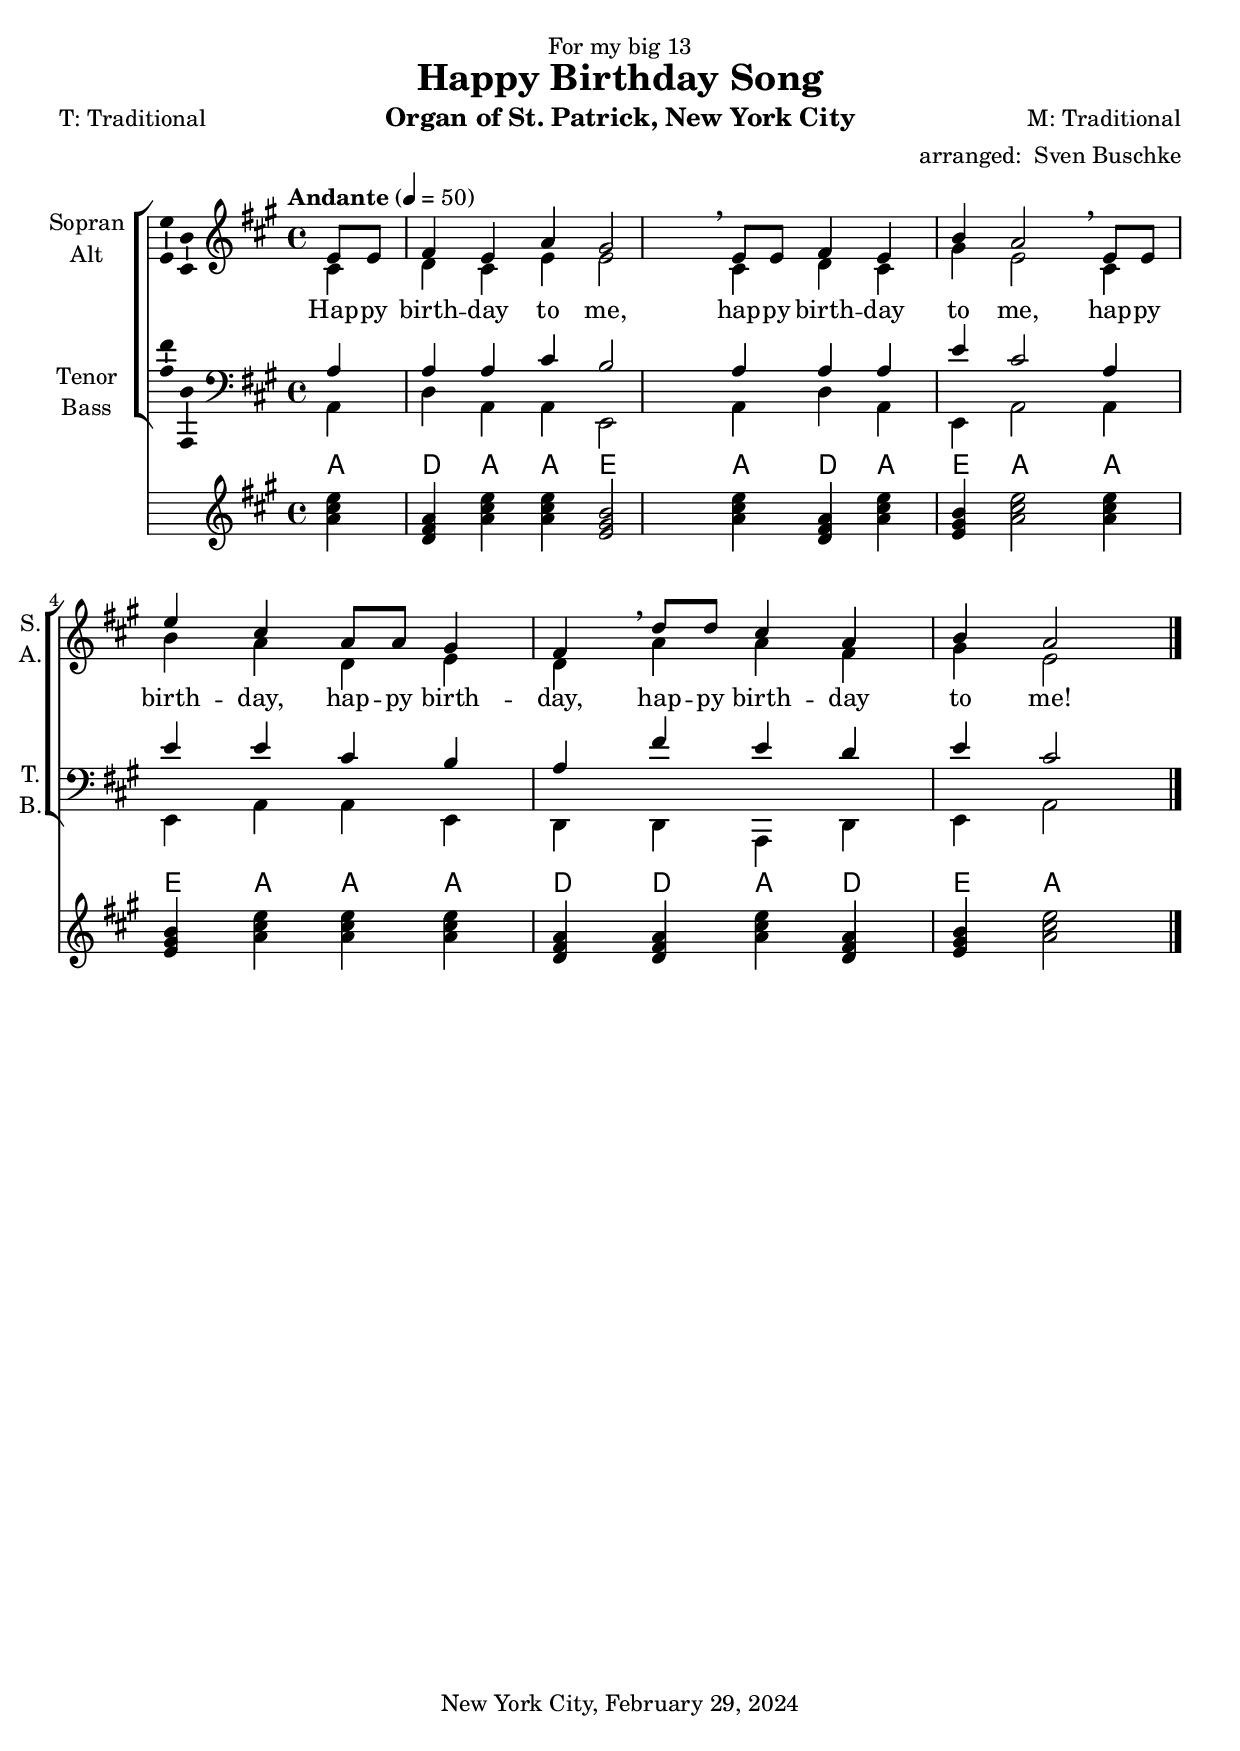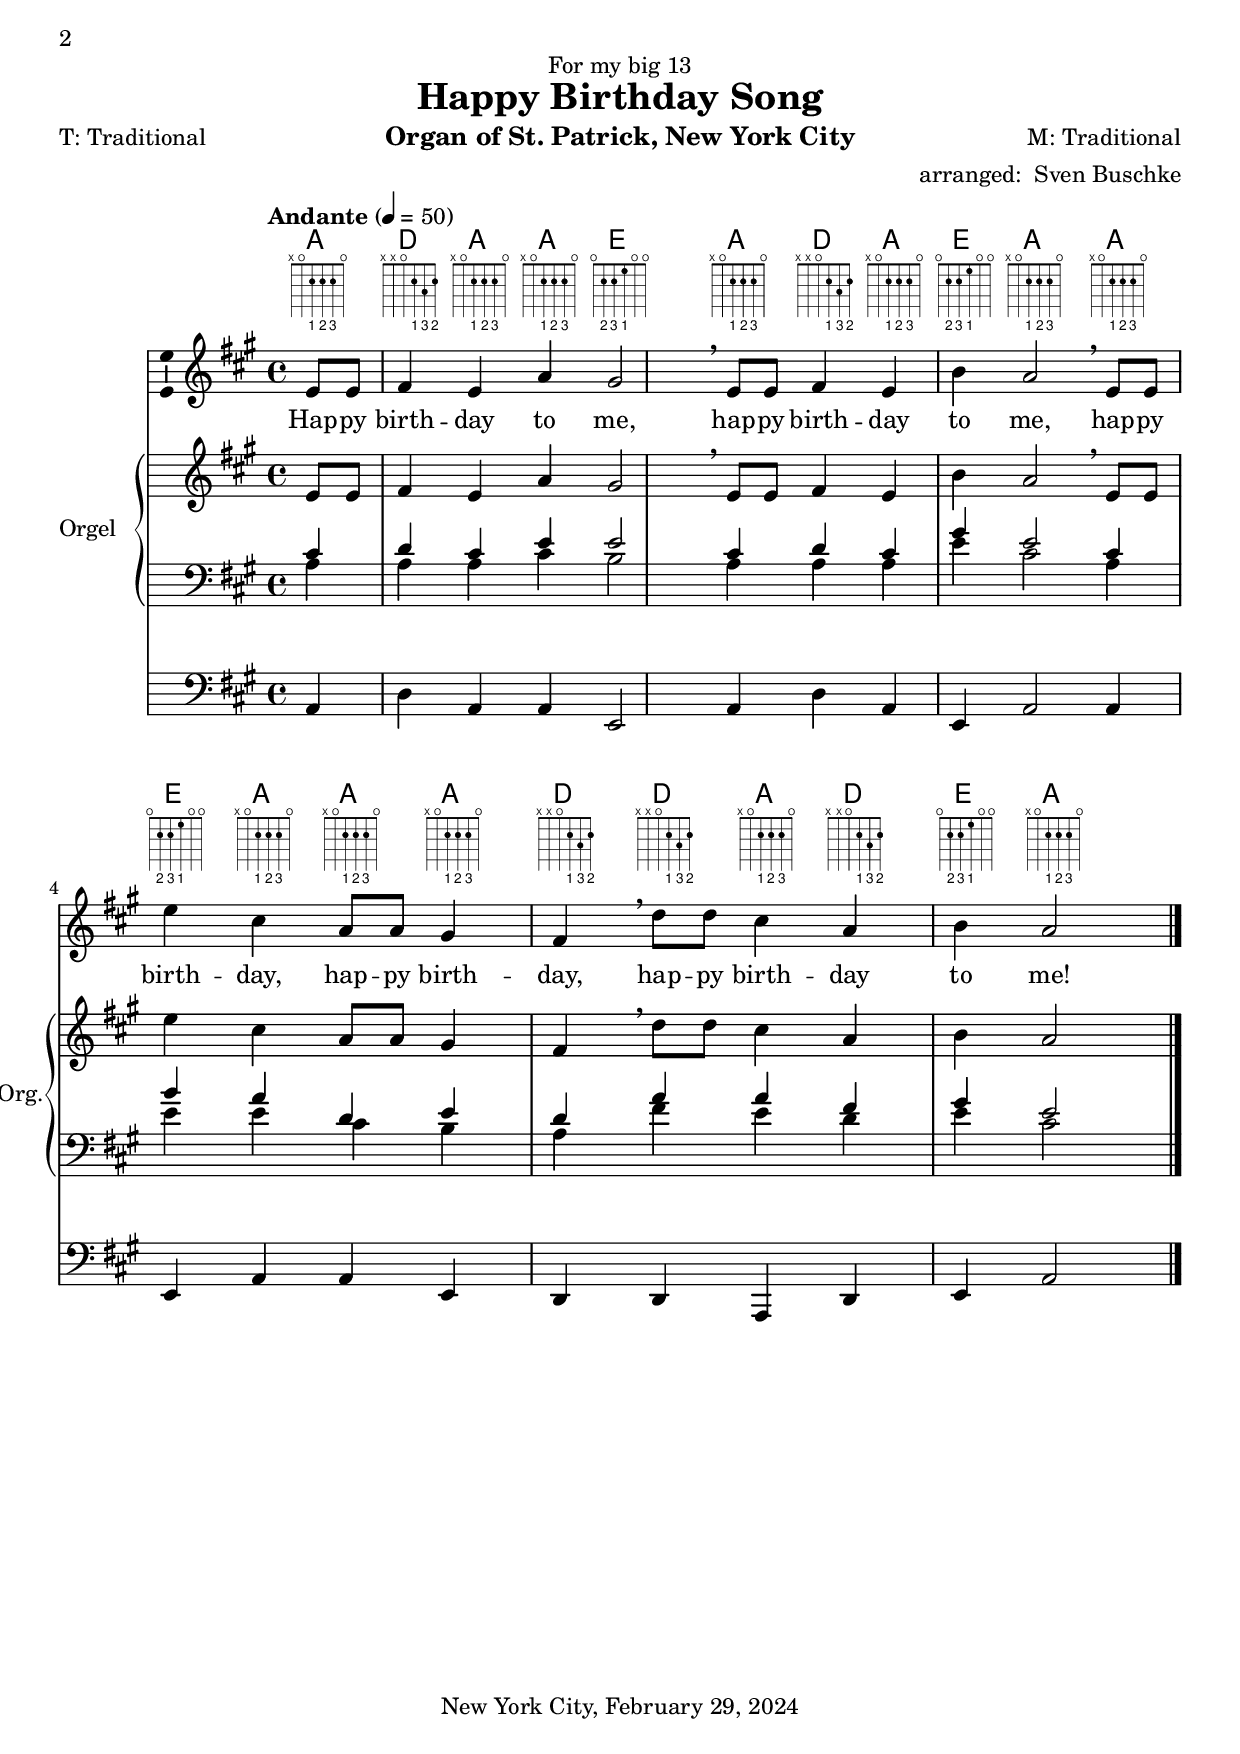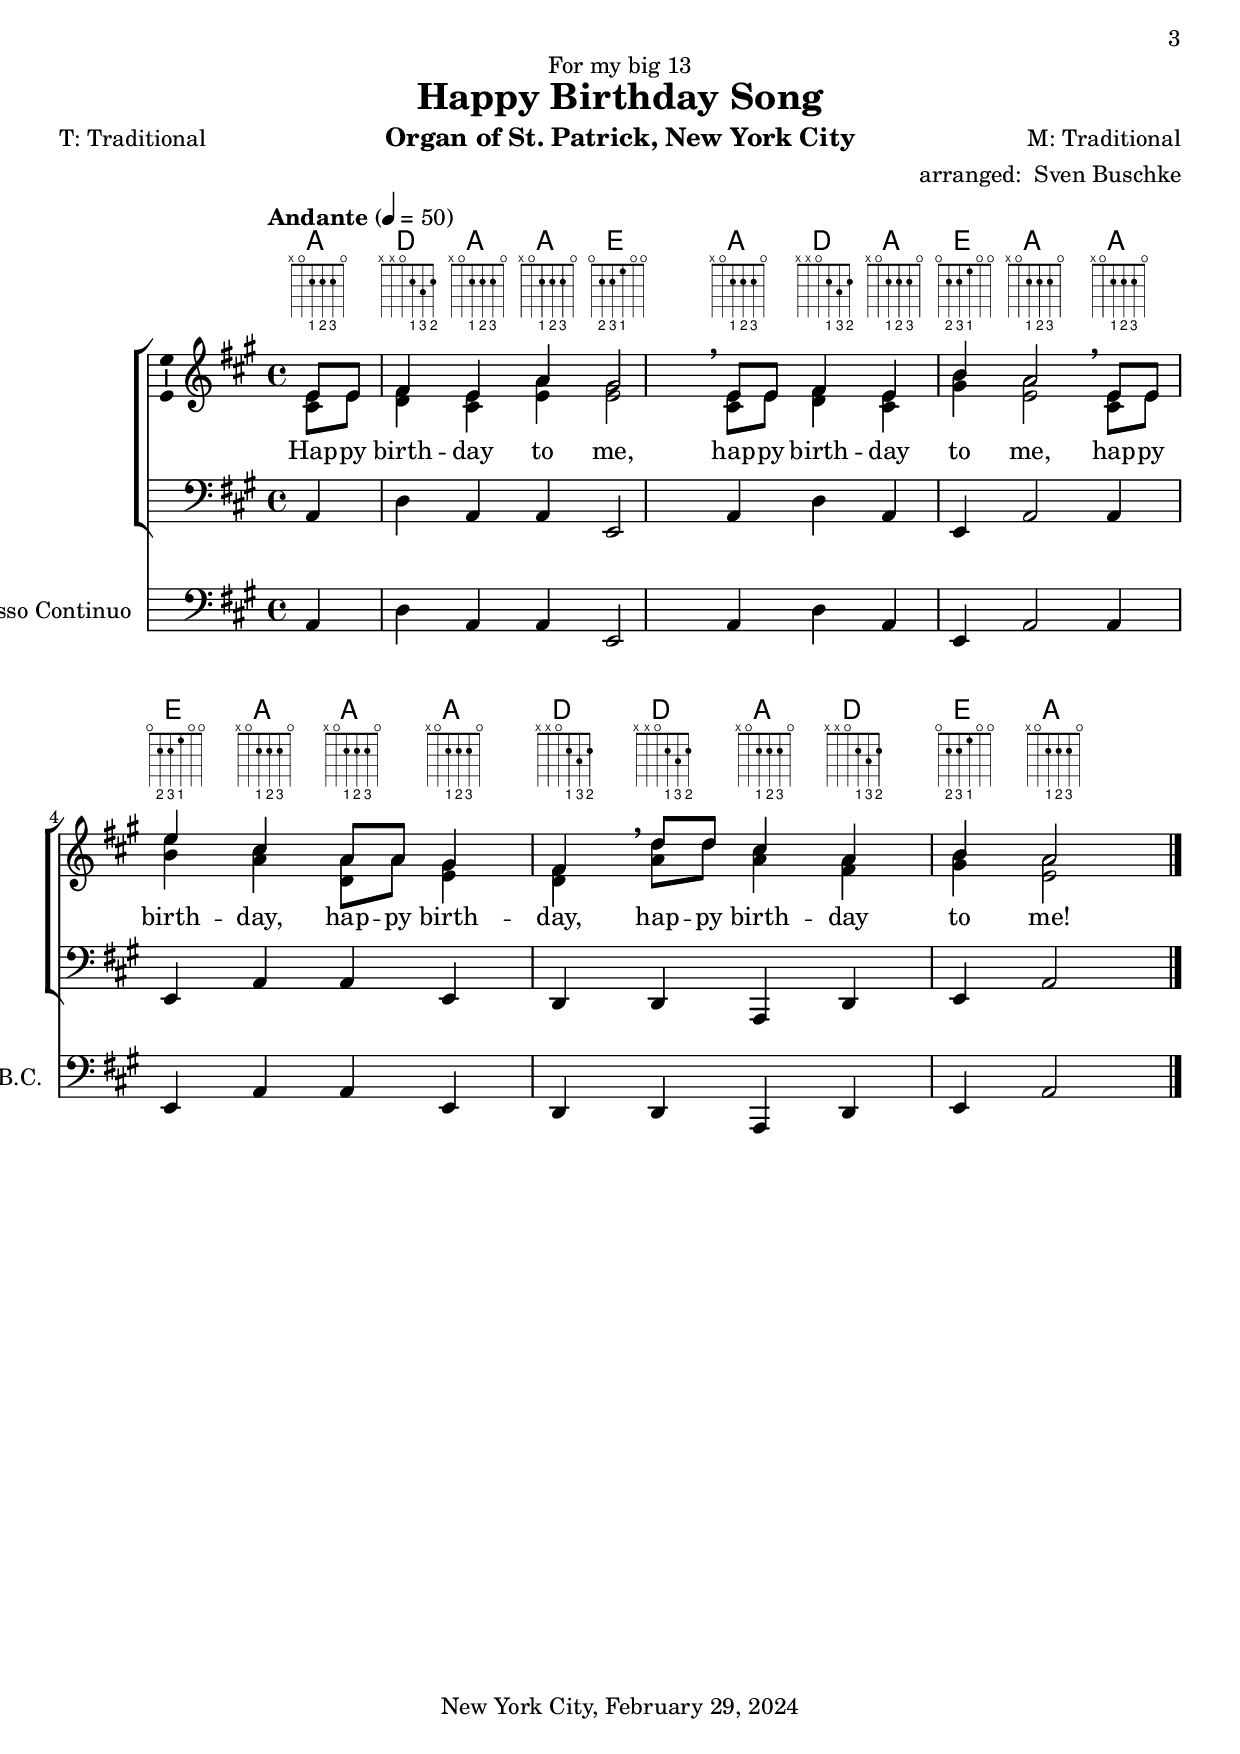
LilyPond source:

\version "2.24.3"
\language "english"

\include "predefined-guitar-fretboards.ly"

\header {
  dedication = "For my big 13"
  title = "Happy Birthday Song"
  subtitle = ""
  subsubtitle = ""
  instrument = "Organ of St. Patrick, New York City"
  composer = "M: Traditional"
  arranger = \markup { "arranged: " \with-url #"mailto:sven@buschke.com" "Sven Buschke" }
  poet = "T: Traditional"
  meter = ""
  piece = ""
  opus = ""
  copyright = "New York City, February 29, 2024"
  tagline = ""
}

\paper {
  #(set-paper-size "a4")
}

global = {
  \key a \major
  \time 4/4
  \tempo "Andante" 4=50
}

scoreASoprano = \relative c' {
  \global
  % Music follows here.
  \partial 4
  e8 e
  fs4 e a gs2\breathe
  e8 e
  fs4 e b' a2\breathe
  e8 e e'4 cs a8 a gs4 fs\breathe
  d'8 d cs4 a b a2
  \bar "|."   
}

scoreAAlto = \relative c' {
  \global
  % Music follows here.
  \partial 4
  cs4
  d cs e e2
  cs4 d cs gs' e2
  cs4 b' a d, e d
  a' a fs gs e2    
}

scoreATenor = \relative c' {
  \global
  % Music follows here.
  \partial 4
  a4
  a a cs b2
  a4 a a e' cs2
  a4 e' e cs b a
  fs' e d e cs2    
}

scoreABass = \relative c {
  \global
  % Music follows here.
  \partial 4
  a4
  d a a e2
  a4 d a e a2
  a4 e a a e d
  d a d e a2     
}

scoreAVerse = \lyricmode {
  % Lyrics follow here.
  Hap -- py birth -- day to me,
  hap -- py birth -- day to me,
  hap -- py birth -- day, hap -- py birth -- day,
  hap -- py birth -- day to me!    
}

scoreARehearsalMidi = #
(define-music-function
 (parser location name midiInstrument lyrics) (string? string? ly:music?)
 #{
   \unfoldRepeats <<
     \new Staff = "soprano" \new Voice = "soprano" { \scoreASoprano }
     \new Staff = "alto" \new Voice = "alto" { \scoreAAlto }
     \new Staff = "tenor" \new Voice = "tenor" { \scoreATenor }
     \new Staff = "bass" \new Voice = "bass" { \scoreABass }
     \context Staff = $name {
       \set Score.midiMinimumVolume = #0.5
       \set Score.midiMaximumVolume = #0.5
       \set Score.tempoWholesPerMinute = #(ly:make-moment 100 4)
       \set Staff.midiMinimumVolume = #0.8
       \set Staff.midiMaximumVolume = #1.0
       \set Staff.midiInstrument = $midiInstrument
     }
     \new Lyrics \with {
       alignBelowContext = $name
     } \lyricsto $name $lyrics
   >>
 #})

scoreAFigBass = \figuremode {
  \global
  % Figures follow here.
  \partial 4
}

scoreAChordNames = \chordmode {
  \global
  % Chords follow here.
  \partial 4
  a4 d a a e2
  a4 d a e a2
  a4 e a a a d
  d a d e a2      
}

scoreAChoirPart = \new ChoirStaff <<
  \new Staff \with {
    midiInstrument = "choir aahs"
    instrumentName = \markup \center-column { "Sopran" "Alt" }
    shortInstrumentName = \markup \center-column { "S." "A." }
  } <<
    \new Voice = "soprano" \with {
      \consists "Ambitus_engraver"
    } { \voiceOne \scoreASoprano }
    \new Voice = "alto" \with {
      \consists "Ambitus_engraver"
      \override Ambitus #'X-offset = #2.0
    } { \voiceTwo \scoreAAlto }
  >>
  \new Lyrics \with {
    \override VerticalAxisGroup #'staff-affinity = #CENTER
  } \lyricsto "soprano" \scoreAVerse
  \new Staff \with {
    midiInstrument = "choir aahs"
    instrumentName = \markup \center-column { "Tenor" "Bass" }
    shortInstrumentName = \markup \center-column { "T." "B." }
  } <<
    \clef bass
    \new Voice = "tenor" \with {
      \consists "Ambitus_engraver"
    } { \voiceOne \scoreATenor }
    \new Voice = "bass" \with {
      \consists "Ambitus_engraver"
      \override Ambitus #'X-offset = #2.0
    } { \voiceTwo \scoreABass }
  >>
>>

scoreABassFiguresPart = \new FiguredBass \with {
  useBassFigureExtenders = ##t
} \scoreAFigBass

scoreAChordsPart = <<
  \new ChordNames \scoreAChordNames
  \new Voice \scoreAChordNames
%   \new FretBoards \scoreAChordNames
>>

\bookpart {
  \score {
    <<
      \scoreAChoirPart
      \scoreABassFiguresPart
      \scoreAChordsPart
    >>
    \layout { }
    \midi { }
  }
}

% Rehearsal MIDI files:
\book {
  \bookOutputSuffix "soprano"
  \score {
    \scoreARehearsalMidi "soprano" "soprano sax" \scoreAVerse
    \midi { }
  }
}

\book {
  \bookOutputSuffix "alto"
  \score {
    \scoreARehearsalMidi "alto" "soprano sax" \scoreAVerse
    \midi { }
  }
}

\book {
  \bookOutputSuffix "tenor"
  \score {
    \scoreARehearsalMidi "tenor" "tenor sax" \scoreAVerse
    \midi { }
  }
}

\book {
  \bookOutputSuffix "bass"
  \score {
    \scoreARehearsalMidi "bass" "tenor sax" \scoreAVerse
    \midi { }
  }
}


scoreBChordNames = \chordmode {
  \global
  % Chords follow here.
  \scoreAChordNames
}

scoreBMelody = \relative c'' {
  \global
  % Music follows here.
  \scoreASoprano
}

scoreBVerse = \lyricmode {
  % Lyrics follow here.
  \scoreAVerse
}

scoreBRight = \relative c'' {
  \global
  % Music follows here.
  \scoreASoprano
}

scoreBLeftOne = \relative c' {
  \global
  % Music follows here.
  \scoreAAlto
}

scoreBLeftTwo = \relative c' {
  \global
  % Music follows here.
  \scoreATenor
}

scoreBPedal = \relative c {
  \global
  % Music follows here.
  \scoreABass
}

scoreBFigBass = \figuremode {
  \global
  % Figures follow here.
  \scoreABassFiguresPart
}

scoreBLeadSheetPart = <<
  \new ChordNames \scoreBChordNames
  \new FretBoards \scoreBChordNames
  \new Staff \with {
    \consists "Ambitus_engraver"
  } { \scoreBMelody }
  \addlyrics { \scoreBVerse }
>>

scoreBOrganPart = <<
  \new PianoStaff \with {
    instrumentName = "Orgel"
    shortInstrumentName = "Org."
  } <<
    \new Staff = "right" \with {
      midiInstrument = "church organ"
    } \scoreBRight
    \new Staff = "left" \with {
      midiInstrument = "church organ"
    } { \clef bass << \scoreBLeftOne \\ \scoreBLeftTwo >> }
  >>
  \new Staff = "pedal" \with {
    midiInstrument = "church organ"
  } { \clef bass \scoreBPedal }
>>

scoreBBassFiguresPart = \new FiguredBass \with {
  useBassFigureExtenders = ##t
} \scoreBFigBass

\bookpart {
  \score {
    <<
      \scoreBLeadSheetPart
      \scoreBOrganPart
      \scoreBBassFiguresPart
    >>
    \layout { }
    \midi { }
  }
}

scoreCChordNames = \chordmode {
  \global
  % Chords follow here.
  \scoreAChordNames
}

scoreCMelody = \relative c'' {
  \global
  % Music follows here.
  \scoreASoprano
}

scoreCAccRight = \relative c' {
  \global
  % Music follows here.
  <<\scoreASoprano||\scoreAAlto>>
}

scoreCAccLeft = \relative c {
  \global
  % Music follows here.
  \scoreABass
}

scoreCVerse = \lyricmode {
  % Lyrics follow here.
  \scoreAVerse
}

scoreCBcMusic = \relative c {
  \global
  % Music follows here.
  \scoreABass
}

scoreCBcFigures = \figuremode {
  \global
  \override Staff.BassFigureAlignmentPositioning #'direction = #DOWN
  % Figures follow here.
  \scoreABassFiguresPart
}

scoreCLeadSheetPart = <<
  \new ChordNames \scoreCChordNames
  \new FretBoards \scoreCChordNames
  \new ChoirStaff <<
    \new Staff <<
      \new Voice = "melody" \with {
        \consists "Ambitus_engraver"
      } { \voiceOne \scoreCMelody }
      \new Voice { \voiceTwo \scoreCAccRight }
    >>
    \new Lyrics \lyricsto "melody" \scoreCVerse
    \new Staff { \clef bass \scoreCAccLeft }
  >>
>>

scoreCBassoContinuoPart = <<
  \new Staff \with {
    instrumentName = "Basso Continuo"
    shortInstrumentName = "B.C."
    midiInstrument = "cello"
  } { \clef bass \scoreCBcMusic }
  \new FiguredBass \scoreCBcFigures
>>

\bookpart {
  \score {
    <<
      \scoreCLeadSheetPart
      \scoreCBassoContinuoPart
    >>
    \layout { }
    \midi { }
  }
}
